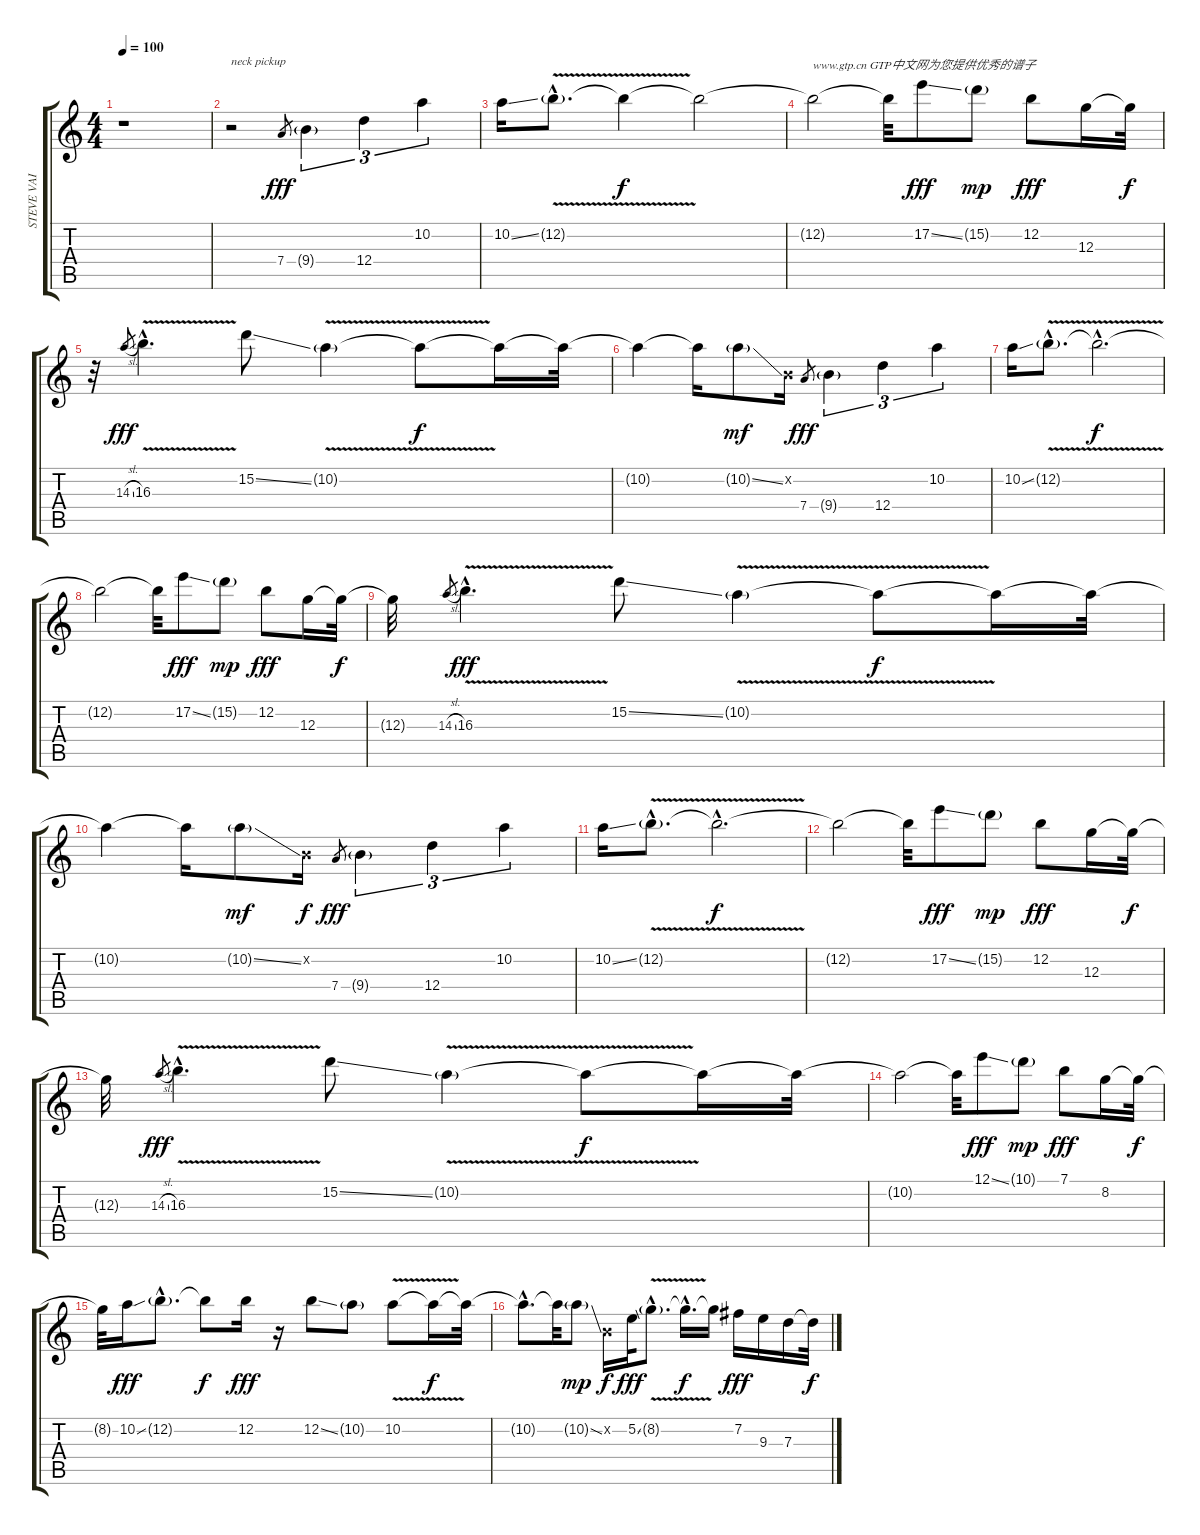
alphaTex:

\track ("STEVE VAI (DELAY)" "STEVE VAI ") {instrument overdrivenguitar}
\staff {score tabs}
\tuning (E4 B3 G3 D3 A2 E2) {hide}
\ts (4 4)
\tempo 100
\clef g2
\ks c
r.1{dy fff instrument overdrivenguitar} |
r.2{txt "neck pickup" volume 11 instrument electricguitarjazz} 7.4.8{gr} 9.4{g}.4{tu (3 2)} 12.4.4{tu (3 2)} 10.2.4{tu (3 2)} |
10.2{ss}.16 12.2{v g hac}.8{d} 12.2{t}.4{dy f} 12.2{t}.2 |
12.2{t}.2{txt "www.gtp.cn GTP中文网为您提供优秀的谱子"} 12.2{t}.32 17.2{ss}.8{dy fff} 15.2{g}.8{dy mp} 12.2.8{dy fff} 12.3.16 12.3{t}.32{dy f} |
r.32 14.3{sl}.8{gr dy fff} 16.3{v hac}.4{d} 15.2{ss}.8 10.2{v g}.4 10.2{t}.8{dy f} 10.2{t}.16 10.2{t}.32 |
10.2{t}.4 10.2{t}.16 10.2{ss g}.8{dy mf} 0.2{x}.16 7.4.8{gr dy fff} 9.4{g}.4{tu (3 2)} 12.4.4{tu (3 2)} 10.2.4{tu (3 2)} |
10.2{ss}.16 12.2{v g hac}.8{d} 12.2{hac t}.2{d dy f} |
12.2{t}.2 12.2{t}.32 17.2{ss}.8{dy fff} 15.2{g}.8{dy mp} 12.2.8{dy fff} 12.3.16 12.3{t}.32{dy f} |
12.3{t}.32 14.3{sl}.8{gr} 16.3{v hac}.4{d dy fff} 15.2{ss}.8 10.2{v g}.4 10.2{t}.8{dy f} 10.2{t}.16 10.2{t}.32 |
10.2{t}.4 10.2{t}.16 10.2{ss g}.8{dy mf} 0.2{x}.16{dy f} 7.4.8{gr dy fff} 9.4{g}.4{tu (3 2)} 12.4.4{tu (3 2)} 10.2.4{tu (3 2)} |
10.2{ss}.16 12.2{v g hac}.8{d} 12.2{hac t}.2{d dy f} |
12.2{t}.2 12.2{t}.32 17.2{ss}.8{dy fff} 15.2{g}.8{dy mp} 12.2.8{dy fff} 12.3.16 12.3{t}.32{dy f} |
12.3{t}.32 14.3{sl}.8{gr dy fff} 16.3{v hac}.4{d} 15.2{ss}.8 10.2{v g}.4 10.2{t}.8{dy f} 10.2{t}.16 10.2{t}.32 |
10.2{t}.2 10.2{t}.32 12.1{ss}.8{dy fff} 10.1{g}.8{dy mp} 7.1.8{dy fff} 8.2.16 8.2{t}.32{dy f} |
8.2{t}.32 10.2{ss}.16{dy fff} 12.2{g hac}.8{d} 12.2{t}.8{dy f} 12.2.16{dy fff} r.16 12.2{ss}.8 10.2{g}.8 10.2{v}.8 10.2{t}.16{dy f} 10.2{t}.32 |
10.2{hac t}.8{d} 10.2{t}.32 10.2{ss g}.8{dy mp} 0.2{x}.16{dy f} 5.2{ss}.32{dy fff} 8.2{v g hac}.8{d} 8.2{hac t}.16{d dy f} 8.2{t}.16 7.2.16{dy fff} 9.3.16 7.3.16 7.3{t}.32{dy f}
